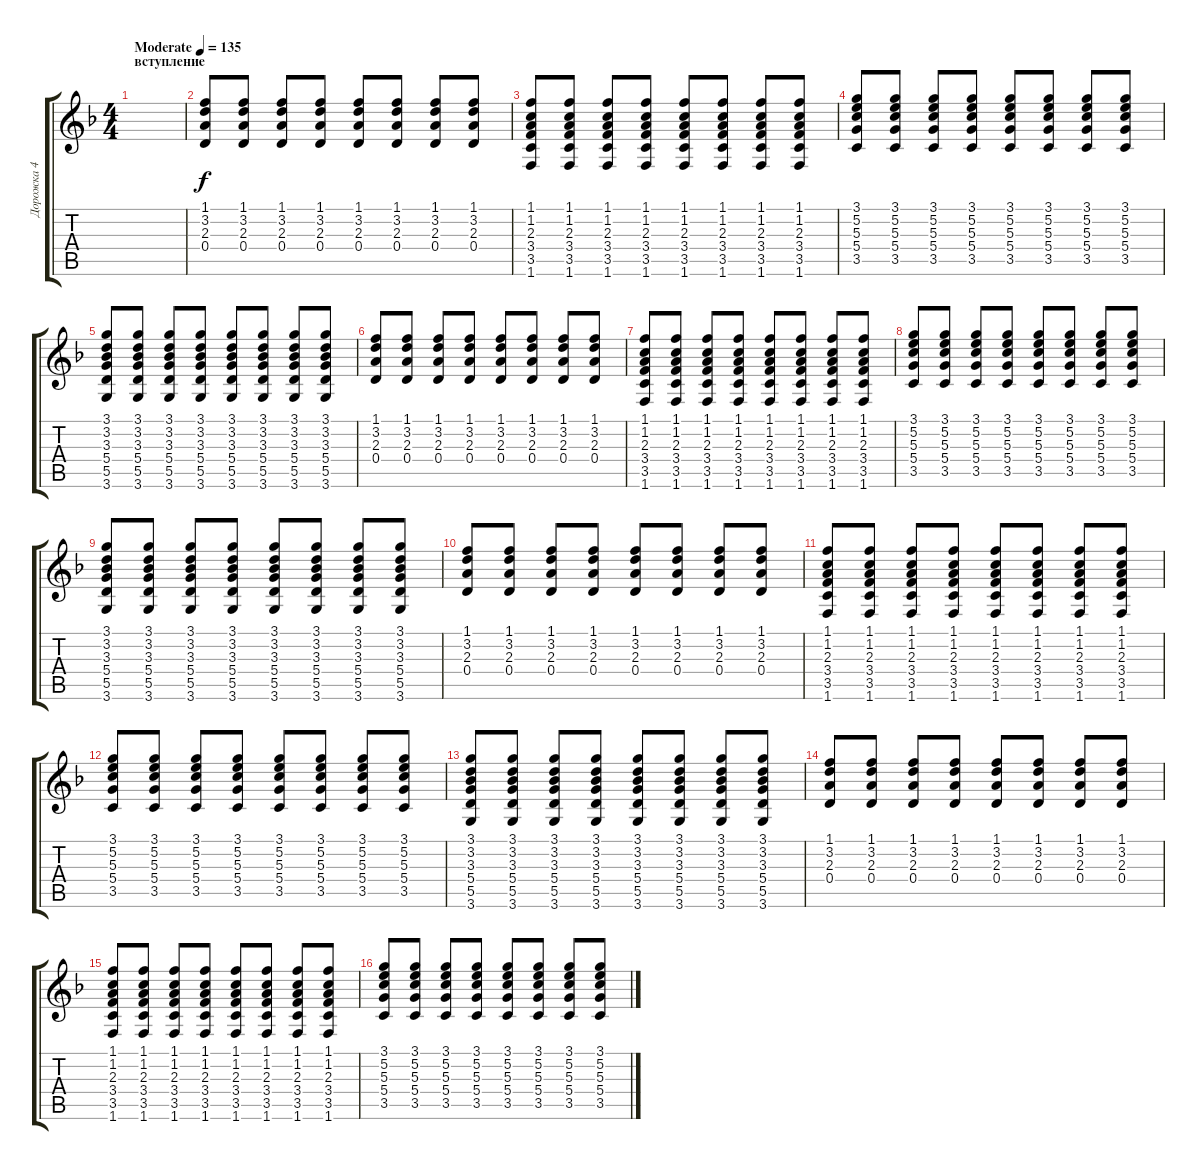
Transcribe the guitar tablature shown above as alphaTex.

\track ("Дорожка 4" "Дорожка 4") {instrument acousticguitarsteel}
\staff {score tabs}
\tuning (E4 B3 G3 D3 A2 E2) {hide}
\ts (4 4)
\section ("" "вступление")
\tempo (135 "Moderate")
\clef g2
\ks dminor
|
(1.1 3.2 2.3 0.4).8 (1.1 3.2 2.3 0.4).8 (1.1 3.2 2.3 0.4).8 (1.1 3.2 2.3 0.4).8 (1.1 3.2 2.3 0.4).8 (1.1 3.2 2.3 0.4).8 (1.1 3.2 2.3 0.4).8 (1.1 3.2 2.3 0.4).8 |
(1.1 1.2 2.3 3.4 3.5 1.6).8 (1.1 1.2 2.3 3.4 3.5 1.6).8 (1.1 1.2 2.3 3.4 3.5 1.6).8 (1.1 1.2 2.3 3.4 3.5 1.6).8 (1.1 1.2 2.3 3.4 3.5 1.6).8 (1.1 1.2 2.3 3.4 3.5 1.6).8 (1.1 1.2 2.3 3.4 3.5 1.6).8 (1.1 1.2 2.3 3.4 3.5 1.6).8 |
(3.1 5.2 5.3 5.4 3.5).8 (3.1 5.2 5.3 5.4 3.5).8 (3.1 5.2 5.3 5.4 3.5).8 (3.1 5.2 5.3 5.4 3.5).8 (3.1 5.2 5.3 5.4 3.5).8 (3.1 5.2 5.3 5.4 3.5).8 (3.1 5.2 5.3 5.4 3.5).8 (3.1 5.2 5.3 5.4 3.5).8 |
(3.1 3.2 3.3 5.4 5.5 3.6).8 (3.1 3.2 3.3 5.4 5.5 3.6).8 (3.1 3.2 3.3 5.4 5.5 3.6).8 (3.1 3.2 3.3 5.4 5.5 3.6).8 (3.1 3.2 3.3 5.4 5.5 3.6).8 (3.1 3.2 3.3 5.4 5.5 3.6).8 (3.1 3.2 3.3 5.4 5.5 3.6).8 (3.1 3.2 3.3 5.4 5.5 3.6).8 |
(1.1 3.2 2.3 0.4).8 (1.1 3.2 2.3 0.4).8 (1.1 3.2 2.3 0.4).8 (1.1 3.2 2.3 0.4).8 (1.1 3.2 2.3 0.4).8 (1.1 3.2 2.3 0.4).8 (1.1 3.2 2.3 0.4).8 (1.1 3.2 2.3 0.4).8 |
(1.1 1.2 2.3 3.4 3.5 1.6).8 (1.1 1.2 2.3 3.4 3.5 1.6).8 (1.1 1.2 2.3 3.4 3.5 1.6).8 (1.1 1.2 2.3 3.4 3.5 1.6).8 (1.1 1.2 2.3 3.4 3.5 1.6).8 (1.1 1.2 2.3 3.4 3.5 1.6).8 (1.1 1.2 2.3 3.4 3.5 1.6).8 (1.1 1.2 2.3 3.4 3.5 1.6).8 |
(3.1 5.2 5.3 5.4 3.5).8 (3.1 5.2 5.3 5.4 3.5).8 (3.1 5.2 5.3 5.4 3.5).8 (3.1 5.2 5.3 5.4 3.5).8 (3.1 5.2 5.3 5.4 3.5).8 (3.1 5.2 5.3 5.4 3.5).8 (3.1 5.2 5.3 5.4 3.5).8 (3.1 5.2 5.3 5.4 3.5).8 |
(3.1 3.2 3.3 5.4 5.5 3.6).8 (3.1 3.2 3.3 5.4 5.5 3.6).8 (3.1 3.2 3.3 5.4 5.5 3.6).8 (3.1 3.2 3.3 5.4 5.5 3.6).8 (3.1 3.2 3.3 5.4 5.5 3.6).8 (3.1 3.2 3.3 5.4 5.5 3.6).8 (3.1 3.2 3.3 5.4 5.5 3.6).8 (3.1 3.2 3.3 5.4 5.5 3.6).8 |
(1.1 3.2 2.3 0.4).8 (1.1 3.2 2.3 0.4).8 (1.1 3.2 2.3 0.4).8 (1.1 3.2 2.3 0.4).8 (1.1 3.2 2.3 0.4).8 (1.1 3.2 2.3 0.4).8 (1.1 3.2 2.3 0.4).8 (1.1 3.2 2.3 0.4).8 |
(1.1 1.2 2.3 3.4 3.5 1.6).8 (1.1 1.2 2.3 3.4 3.5 1.6).8 (1.1 1.2 2.3 3.4 3.5 1.6).8 (1.1 1.2 2.3 3.4 3.5 1.6).8 (1.1 1.2 2.3 3.4 3.5 1.6).8 (1.1 1.2 2.3 3.4 3.5 1.6).8 (1.1 1.2 2.3 3.4 3.5 1.6).8 (1.1 1.2 2.3 3.4 3.5 1.6).8 |
(3.1 5.2 5.3 5.4 3.5).8 (3.1 5.2 5.3 5.4 3.5).8 (3.1 5.2 5.3 5.4 3.5).8 (3.1 5.2 5.3 5.4 3.5).8 (3.1 5.2 5.3 5.4 3.5).8 (3.1 5.2 5.3 5.4 3.5).8 (3.1 5.2 5.3 5.4 3.5).8 (3.1 5.2 5.3 5.4 3.5).8 |
(3.1 3.2 3.3 5.4 5.5 3.6).8 (3.1 3.2 3.3 5.4 5.5 3.6).8 (3.1 3.2 3.3 5.4 5.5 3.6).8 (3.1 3.2 3.3 5.4 5.5 3.6).8 (3.1 3.2 3.3 5.4 5.5 3.6).8 (3.1 3.2 3.3 5.4 5.5 3.6).8 (3.1 3.2 3.3 5.4 5.5 3.6).8 (3.1 3.2 3.3 5.4 5.5 3.6).8 |
(1.1 3.2 2.3 0.4).8 (1.1 3.2 2.3 0.4).8 (1.1 3.2 2.3 0.4).8 (1.1 3.2 2.3 0.4).8 (1.1 3.2 2.3 0.4).8 (1.1 3.2 2.3 0.4).8 (1.1 3.2 2.3 0.4).8 (1.1 3.2 2.3 0.4).8 |
(1.1 1.2 2.3 3.4 3.5 1.6).8 (1.1 1.2 2.3 3.4 3.5 1.6).8 (1.1 1.2 2.3 3.4 3.5 1.6).8 (1.1 1.2 2.3 3.4 3.5 1.6).8 (1.1 1.2 2.3 3.4 3.5 1.6).8 (1.1 1.2 2.3 3.4 3.5 1.6).8 (1.1 1.2 2.3 3.4 3.5 1.6).8 (1.1 1.2 2.3 3.4 3.5 1.6).8 |
(3.1 5.2 5.3 5.4 3.5).8 (3.1 5.2 5.3 5.4 3.5).8 (3.1 5.2 5.3 5.4 3.5).8 (3.1 5.2 5.3 5.4 3.5).8 (3.1 5.2 5.3 5.4 3.5).8 (3.1 5.2 5.3 5.4 3.5).8 (3.1 5.2 5.3 5.4 3.5).8 (3.1 5.2 5.3 5.4 3.5).8
